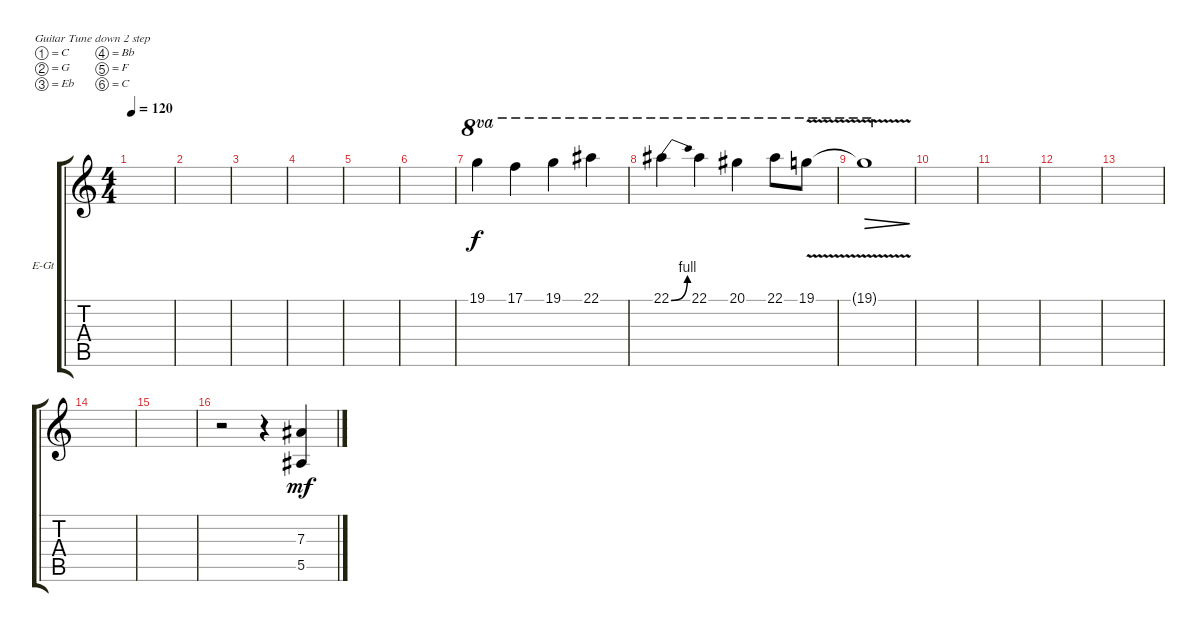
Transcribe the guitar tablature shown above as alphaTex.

\bracketExtendMode groupsimilarinstruments
\firstSystemTrackNameOrientation horizontal
\otherSystemsTrackNameOrientation horizontal
\track ("Electric Guitar" "E-Gt") {instrument distortionguitar}
\staff {score tabs}
\tuning (C4 G3 Eb3 Bb2 F2 C2)
\ts (4 4)
\tempo 120
\clef g2
\scale
0.333333
\ks c
|
\scale
0.333333 |
\scale
0.333333 |
\scale
0.333333 |
\scale
0.333333 |
\scale
0.333333 |
\scale
0.333333 19.1.4{ot 8va} 17.1.4{ot 8va} 19.1.4{ot 8va} 22.1.4{ot 8va} |
\scale
0.333333 22.1{be (bend 0 0 15 4)}.4{ot 8va} 22.1.4{ot 8va} 20.1.4{ot 8va} 22.1.8{ot 8va} 19.1{v}.8{ot 8va} |
19.1{v t}.1{ot 8va dec} |
|
|
|
|
|
|
r.2 r.4 (5.5 7.3).4{dy mf}
